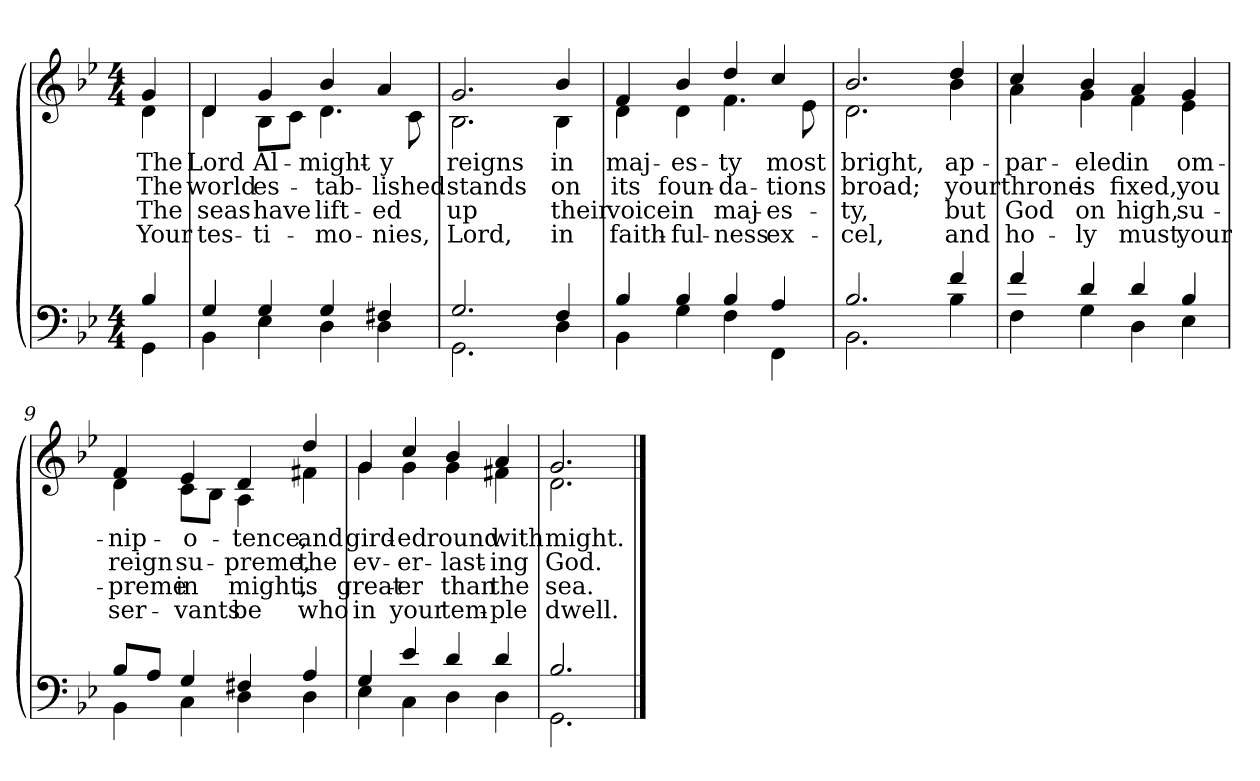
**kern	**kern	**text	**text	**text	**text
*part2	*part1	*part1	*part1	*part1	*part1
*staff2	*staff1	*staff1	*staff1	*staff1	*staff1
*clefF4	*clefG2	*	*	*	*
*k[b-e-]	*k[b-e-]	*	*	*	*
*M4/4	*M4/4	*	*	*	*
=1	=1	=1	=1	=1	=1
*^	*	*	*	*	*
!	!	!LO:TX:b:i:t=Verse	!	!	!	!
!	!	!	!LO:LY:b	!LO:LY:b	!LO:LY:b	!LO:LY:b
*	*	*^	*	*	*	*
4B-/	4GG\	4g/	4d\	The	The	The	Your
=2	=2	=2	=2	=2	=2	=2	=2
!	!	!	!	!LO:LY:b	!LO:LY:b	!LO:LY:b	!LO:LY:b
4G/	4BB-\	4d/	4d\	Lord	world	seas	tes-
!	!	!	!	!LO:LY:b	!LO:LY:b	!LO:LY:b	!LO:LY:b
4G/	4E-\	4g/	8B-\L	Al-	es-	have	-ti-
.	.	.	8c\J	.	.	.	.
!	!	!	!	!LO:LY:b	!LO:LY:b	!LO:LY:b	!LO:LY:b
4G/	4D\	4b-/	4.d\	-might-	-tab-	lift-	-mo-
!	!	!	!	!LO:LY:b	!LO:LY:b	!LO:LY:b	!LO:LY:b
4F#X/	4D\	4a/	.	-y	-lished	-ed	-nies,
.	.	.	8c\	.	.	.	.
=3	=3	=3	=3	=3	=3	=3	=3
!	!	!	!	!LO:LY:b	!LO:LY:b	!LO:LY:b	!LO:LY:b
2.G/	2.GG\	2.g/	2.B-\	reigns	stands	up	Lord,
!!LO:LB:g=z	!!
=4-	=4-	=4-	=4-	=4-	=4-	=4-	=4-
!	!	!	!	!LO:LY:b	!LO:LY:b	!LO:LY:b	!LO:LY:b
4F/	4D\	4b-/	4B-\	in	on	their	in
=5	=5	=5	=5	=5	=5	=5	=5
!	!	!	!	!LO:LY:b	!LO:LY:b	!LO:LY:b	!LO:LY:b
4B-/	4BB-\	4f/	4d\	maj-	its	voice	faith-
!	!	!	!	!LO:LY:b	!LO:LY:b	!LO:LY:b	!LO:LY:b
4B-/	4G\	4b-/	4d\	-es-	foun-	in	-ful-
!	!	!	!	!LO:LY:b	!LO:LY:b	!LO:LY:b	!LO:LY:b
4B-/	4F\	4dd/	4.f\	-ty	-da-	maj-	-ness
!	!	!	!	!LO:LY:b	!LO:LY:b	!LO:LY:b	!LO:LY:b
4A/	4FF\	4cc/	.	most	-tions	-es-	ex-
.	.	.	8e-\	.	.	.	.
=6	=6	=6	=6	=6	=6	=6	=6
!	!	!	!	!LO:LY:b	!LO:LY:b	!LO:LY:b	!LO:LY:b
2.B-/	2.BB-\	2.b-/	2.d\	bright,	broad;	-ty,	-cel,
!!LO:LB:g=z	!!
=7-	=7-	=7-	=7-	=7-	=7-	=7-	=7-
!	!	!	!	!LO:LY:b	!LO:LY:b	!LO:LY:b	!LO:LY:b
4f/	4B-\	4dd/	4b-\	ap-	your	but	and
=8	=8	=8	=8	=8	=8	=8	=8
!	!	!	!	!LO:LY:b	!LO:LY:b	!LO:LY:b	!LO:LY:b
4f/	4F\	4cc/	4a\	-par-	throne	God	ho-
!	!	!	!	!LO:LY:b	!LO:LY:b	!LO:LY:b	!LO:LY:b
4d/	4G\	4b-/	4g\	-eled	is	on	-ly
!	!	!	!	!LO:LY:b	!LO:LY:b	!LO:LY:b	!LO:LY:b
4d/	4D\	4a/	4f\	in	fixed,	high,	must
!	!	!	!	!LO:LY:b	!LO:LY:b	!LO:LY:b	!LO:LY:b
4B-/	4E-\	4g/	4e-\	om-	you	su-	your
=9	=9	=9	=9	=9	=9	=9	=9
!	!	!	!	!LO:LY:b	!LO:LY:b	!LO:LY:b	!LO:LY:b
8B-/L	4BB-\	4f/	4d\	-nip-	reign	-preme	ser-
8A/J	.	.	.	.	.	.	.
!	!	!	!	!LO:LY:b	!LO:LY:b	!LO:LY:b	!LO:LY:b
4G/	4C\	4e-/	8c\L	-o-	su-	in	-vants
.	.	.	8B-\J	.	.	.	.
!	!	!	!	!LO:LY:b	!LO:LY:b	!LO:LY:b	!LO:LY:b
4F#X/	4D\	4d/	4A\	-tence,	-preme,	might,	be
!!LO:LB:g=z	!!
=10-	=10-	=10-	=10-	=10-	=10-	=10-	=10-
!	!	!	!	!LO:LY:b	!LO:LY:b	!LO:LY:b	!LO:LY:b
4A/	4D\	4dd/	4f#X\	and	the	is	who
=11	=11	=11	=11	=11	=11	=11	=11
!	!	!	!	!LO:LY:b	!LO:LY:b	!LO:LY:b	!LO:LY:b
4G/	4E-\	4g/	4g\	gird-	ev-	great-	in
!	!	!	!	!LO:LY:b	!LO:LY:b	!LO:LY:b	!LO:LY:b
4e-/	4C\	4cc/	4g\	-ed	-er-	-er	your
!	!	!	!	!LO:LY:b	!LO:LY:b	!LO:LY:b	!LO:LY:b
4d/	4D\	4b-/	4g\	round	-last-	than	tem-
!	!	!	!	!LO:LY:b	!LO:LY:b	!LO:LY:b	!LO:LY:b
4d/	4D\	4a/	4f#X\	with	-ing	the	-ple
=12	=12	=12	=12	=12	=12	=12	=12
!	!	!	!	!LO:LY:b	!LO:LY:b	!LO:LY:b	!LO:LY:b
2.B-/	2.GG\	2.g/	2.d\	might.	God.	sea.	dwell.
*v	*v	*	*	*	*	*	*
*	*v	*v	*	*	*	*
==	==	==	==	==	==
*-	*-	*-	*-	*-	*-
